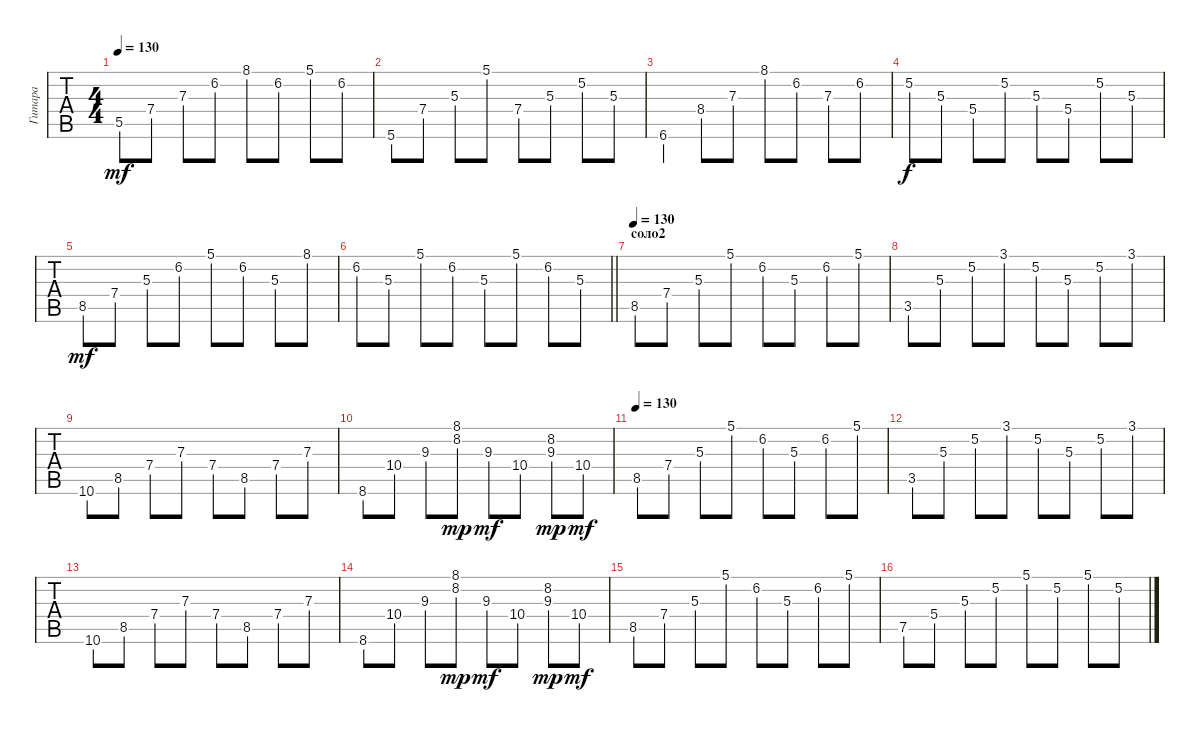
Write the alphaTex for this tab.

\track ("Гитара" "Гитара") {instrument acousticguitarsteel}
\staff {tabs}
\tuning (E4 B3 G3 D3 A2 E2) {hide}
\ts (4 4)
\tempo 130
\clef g2
\ks c
5.5.8{dy mf} 7.4.8 7.3.8 6.2.8 8.1.8 6.2.8 5.1.8 6.2.8 |
5.6.8 7.4.8 5.3.8 5.1.8 7.4.8 5.3.8 5.2.8 5.3.8 |
6.6.4 8.4.8 7.3.8 8.1{ac}.8 6.2.8 7.3.8 6.2.8 |
5.2.8{dy f} 5.3.8 5.4.8 5.2.8 5.3.8 5.4.8 5.2.8 5.3.8 |
8.5.8{dy mf} 7.4.8 5.3.8 6.2.8 5.1.8 6.2.8 5.3.8 8.1.8 |
\barLineRight lightlight
6.2.8 5.3.8 5.1.8 6.2.8 5.3.8 5.1.8 6.2.8 5.3.8 |
\section ("" "соло2")
\tempo 130
8.5.8 7.4.8 5.3.8 5.1.8 6.2.8 5.3.8 6.2.8 5.1.8 |
3.5.8 5.3.8 5.2.8 3.1.8 5.2.8 5.3.8 5.2.8 3.1.8 |
10.6.8 8.5.8 7.4.8 7.3.8 7.4.8 8.5.8 7.4.8 7.3.8 |
8.6.8 10.4.8 9.3.8 (8.1 8.2).8{dy mp} 9.3.8{dy mf} 10.4.8 (8.2 9.3).8{dy mp} 10.4.8{dy mf} |
\tempo 130
8.5.8 7.4.8 5.3.8 5.1.8 6.2.8 5.3.8 6.2.8 5.1.8 |
3.5.8 5.3.8 5.2.8 3.1.8 5.2.8 5.3.8 5.2.8 3.1.8 |
10.6.8 8.5.8 7.4.8 7.3.8 7.4.8 8.5.8 7.4.8 7.3.8 |
8.6.8 10.4.8 9.3.8 (8.1 8.2).8{dy mp} 9.3.8{dy mf} 10.4.8 (8.2 9.3).8{dy mp} 10.4.8{dy mf} |
8.5.8 7.4.8 5.3.8 5.1.8 6.2.8 5.3.8 6.2.8 5.1.8 |
7.5.8 5.4.8 5.3.8 5.2.8 5.1.8 5.2.8 5.1.8 5.2.8
